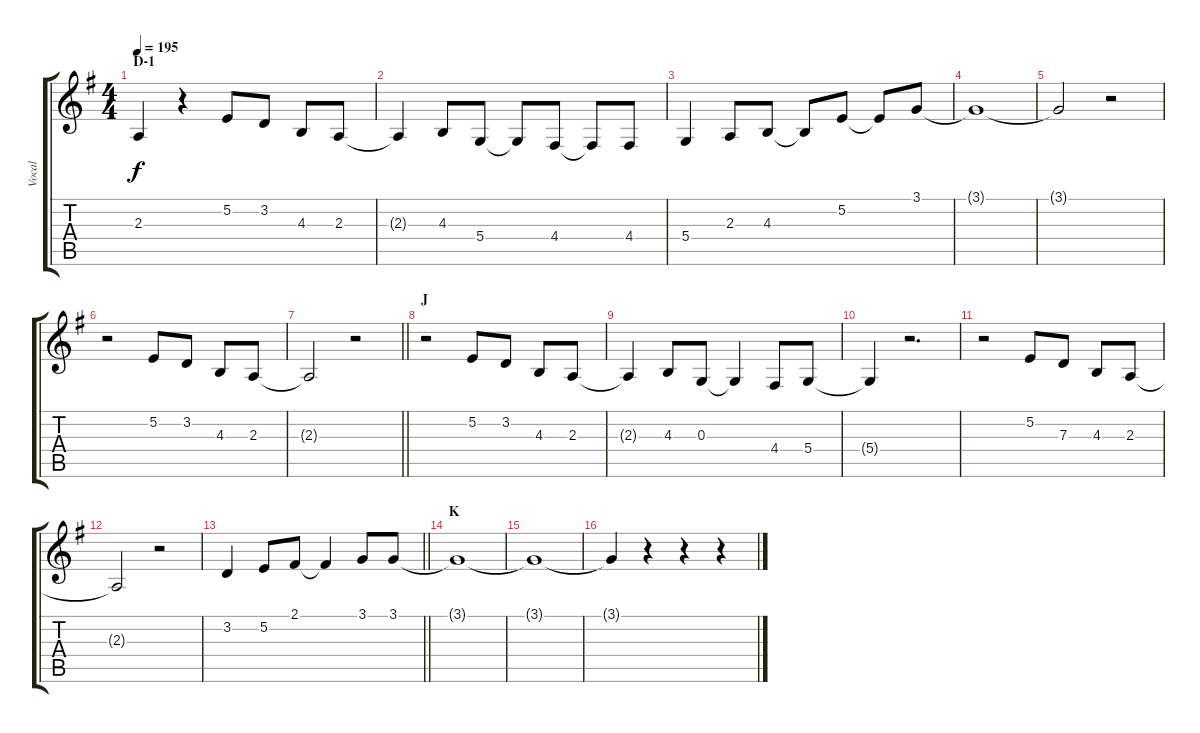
\track ("Vocal" "Vocal") {instrument altosax}
\staff {score tabs}
\tuning (E4 B3 G3 D3 A2 E2) {hide}
\ts (4 4)
\section ("" "D-1")
\tempo 195
\clef g2
\ks g
2.3{t}.4{dy f} r.4 5.2.8 3.2.8 4.3.8 2.3.8 |
2.3{t}.4 4.3.8 5.4.8 5.4{t}.8 4.4.8 4.4{t}.8 4.4.8 |
5.4.4 2.3.8 4.3.8 4.3{t}.8 5.2.8 5.2{t}.8 3.1.8 |
3.1{t}.1 |
3.1{t}.2 r.2 |
r.2 5.2.8 3.2.8 4.3.8 2.3.8 |
\barLineRight lightlight
2.3{t}.2 r.2 |
\section ("" "J")
r.2 5.2.8 3.2.8 4.3.8 2.3.8 |
2.3{t}.4 4.3.8 0.3.8 0.3{t}.4 4.4.8 5.4.8 |
5.4{t}.4 r.2{d} |
r.2 5.2.8 7.3.8 4.3.8 2.3.8 |
2.3{t}.2 r.2 |
\barLineRight lightlight
3.2.4 5.2.8 2.1.8 2.1{t}.4 3.1.8 3.1.8 |
\section ("" "K")
3.1{t}.1 |
3.1{t}.1 |
3.1{t}.4 r.4 r.4 r.4
